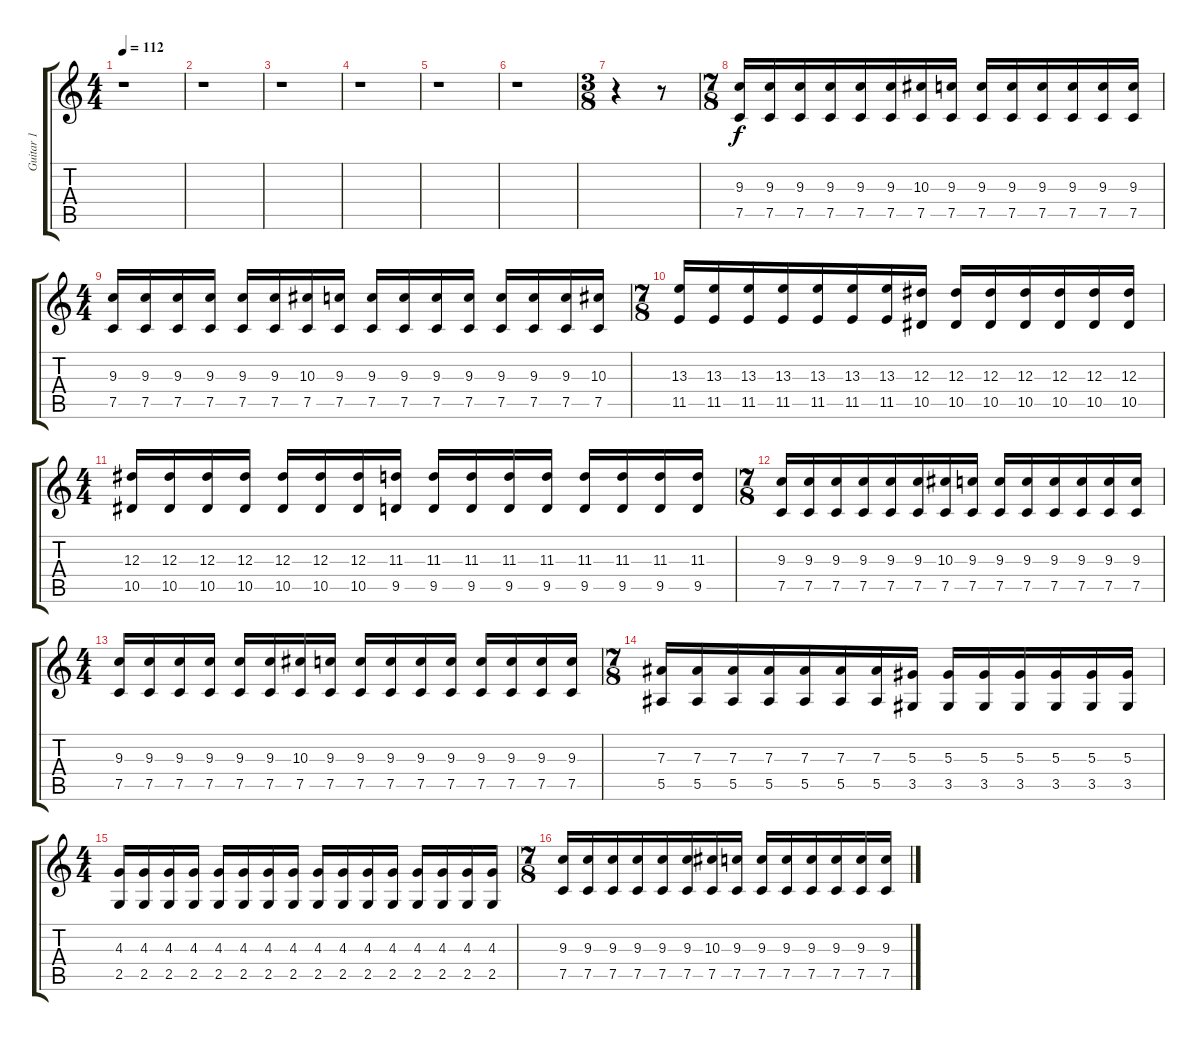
\track ("Guitar 1" "Guitar 1") {instrument distortionguitar}
\staff {score tabs}
\tuning (C4 G3 Eb3 Bb2 F2 C2) {hide}
\ts (4 4)
\tempo 112
\clef g2
\ks c
r.1{dy f} |
r.1 |
r.1 |
r.1 |
r.1 |
r.1 |
\ts (3 8)
r.4 r.8 |
\ts (7 8)
(9.3 7.5).16 (9.3 7.5).16 (9.3 7.5).16 (9.3 7.5).16 (9.3 7.5).16 (9.3 7.5).16 (10.3 7.5).16 (9.3 7.5).16 (9.3 7.5).16 (9.3 7.5).16 (9.3 7.5).16 (9.3 7.5).16 (9.3 7.5).16 (9.3 7.5).16 |
\ts (4 4)
(9.3 7.5).16 (9.3 7.5).16 (9.3 7.5).16 (9.3 7.5).16 (9.3 7.5).16 (9.3 7.5).16 (10.3 7.5).16 (9.3 7.5).16 (9.3 7.5).16 (9.3 7.5).16 (9.3 7.5).16 (9.3 7.5).16 (9.3 7.5).16 (9.3 7.5).16 (9.3 7.5).16 (10.3 7.5).16 |
\ts (7 8)
(13.3 11.5).16 (13.3 11.5).16 (13.3 11.5).16 (13.3 11.5).16 (13.3 11.5).16 (13.3 11.5).16 (13.3 11.5).16 (12.3 10.5).16 (12.3 10.5).16 (12.3 10.5).16 (12.3 10.5).16 (12.3 10.5).16 (12.3 10.5).16 (12.3 10.5).16 |
\ts (4 4)
(12.3 10.5).16 (12.3 10.5).16 (12.3 10.5).16 (12.3 10.5).16 (12.3 10.5).16 (12.3 10.5).16 (12.3 10.5).16 (11.3 9.5).16 (11.3 9.5).16 (11.3 9.5).16 (11.3 9.5).16 (11.3 9.5).16 (11.3 9.5).16 (11.3 9.5).16 (11.3 9.5).16 (11.3 9.5).16 |
\ts (7 8)
(9.3 7.5).16 (9.3 7.5).16 (9.3 7.5).16 (9.3 7.5).16 (9.3 7.5).16 (9.3 7.5).16 (10.3 7.5).16 (9.3 7.5).16 (9.3 7.5).16 (9.3 7.5).16 (9.3 7.5).16 (9.3 7.5).16 (9.3 7.5).16 (9.3 7.5).16 |
\ts (4 4)
(9.3 7.5).16 (9.3 7.5).16 (9.3 7.5).16 (9.3 7.5).16 (9.3 7.5).16 (9.3 7.5).16 (10.3 7.5).16 (9.3 7.5).16 (9.3 7.5).16 (9.3 7.5).16 (9.3 7.5).16 (9.3 7.5).16 (9.3 7.5).16 (9.3 7.5).16 (9.3 7.5).16 (9.3 7.5).16 |
\ts (7 8)
(7.3 5.5).16 (7.3 5.5).16 (7.3 5.5).16 (7.3 5.5).16 (7.3 5.5).16 (7.3 5.5).16 (7.3 5.5).16 (5.3 3.5).16 (5.3 3.5).16 (5.3 3.5).16 (5.3 3.5).16 (5.3 3.5).16 (5.3 3.5).16 (5.3 3.5).16 |
\ts (4 4)
(4.3 2.5).16 (4.3 2.5).16 (4.3 2.5).16 (4.3 2.5).16 (4.3 2.5).16 (4.3 2.5).16 (4.3 2.5).16 (4.3 2.5).16 (4.3 2.5).16 (4.3 2.5).16 (4.3 2.5).16 (4.3 2.5).16 (4.3 2.5).16 (4.3 2.5).16 (4.3 2.5).16 (4.3 2.5).16 |
\ts (7 8)
(9.3 7.5).16 (9.3 7.5).16 (9.3 7.5).16 (9.3 7.5).16 (9.3 7.5).16 (9.3 7.5).16 (10.3 7.5).16 (9.3 7.5).16 (9.3 7.5).16 (9.3 7.5).16 (9.3 7.5).16 (9.3 7.5).16 (9.3 7.5).16 (9.3 7.5).16
